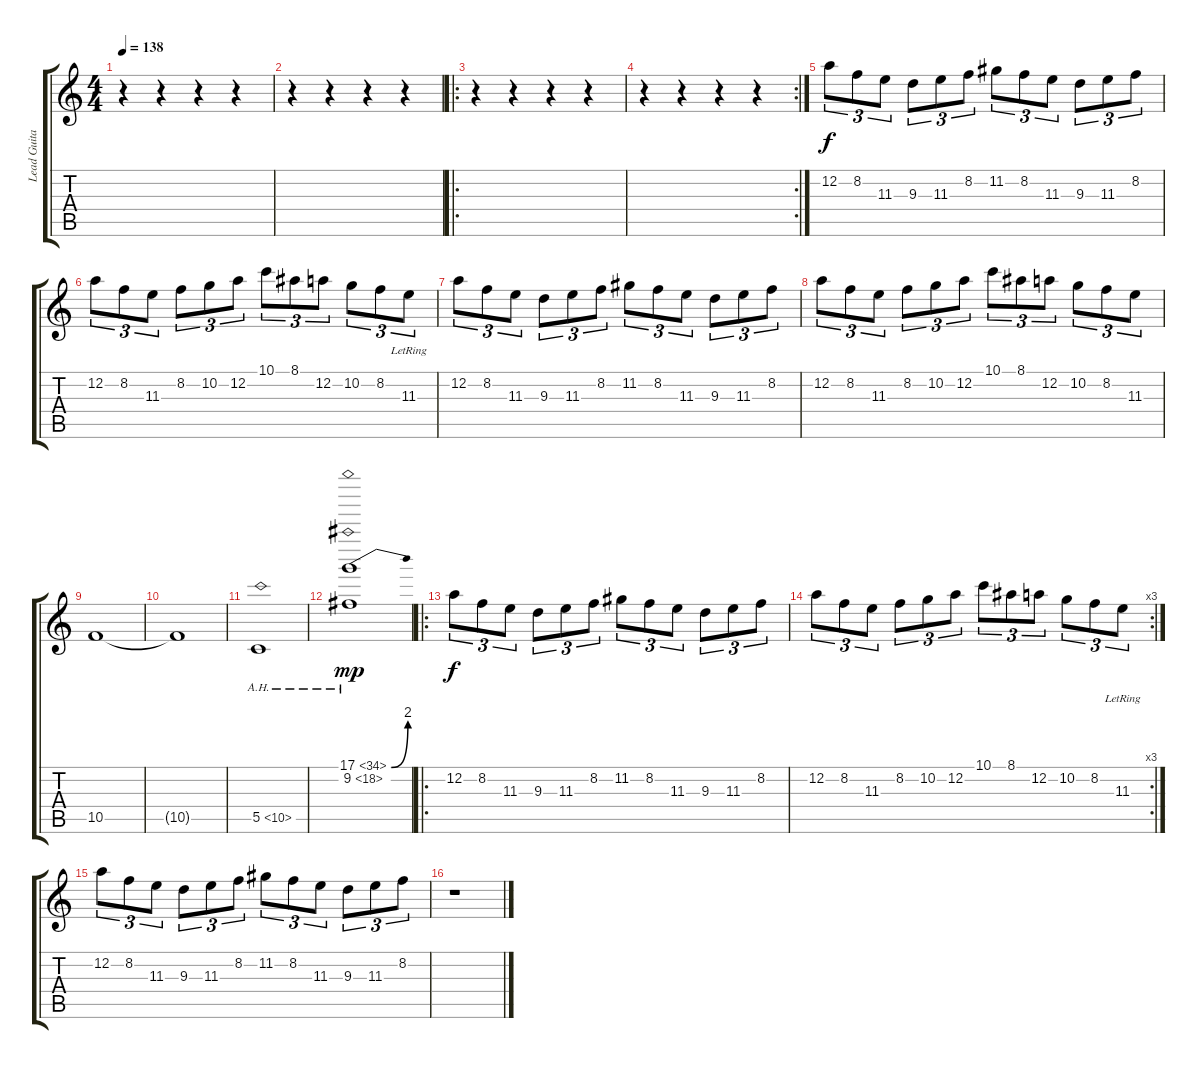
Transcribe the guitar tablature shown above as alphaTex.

\track ("Lead Guitar" "Lead Guita") {instrument distortionguitar}
\staff {score tabs}
\tuning (D4 A3 F3 C3 G2 D2) {hide}
\ts (4 4)
\tempo 138
\clef g2
\ks c
r.4{dy f instrument distortionguitar} r.4 r.4 r.4 |
r.4 r.4 r.4 r.4 |
\ro
r.4 r.4 r.4 r.4 |
\rc 2
r.4 r.4 r.4 r.4 |
12.2.8{tu (3 2)} 8.2.8{tu (3 2)} 11.3.8{tu (3 2)} 9.3.8{tu (3 2)} 11.3.8{tu (3 2)} 8.2.8{tu (3 2)} 11.2.8{tu (3 2)} 8.2.8{tu (3 2)} 11.3.8{tu (3 2)} 9.3.8{tu (3 2)} 11.3.8{tu (3 2)} 8.2.8{tu (3 2)} |
12.2.8{tu (3 2)} 8.2.8{tu (3 2)} 11.3.8{tu (3 2)} 8.2.8{tu (3 2)} 10.2.8{tu (3 2)} 12.2.8{tu (3 2)} 10.1.8{tu (3 2)} 8.1.8{tu (3 2)} 12.2.8{tu (3 2)} 10.2.8{tu (3 2)} 8.2.8{tu (3 2)} 11.3{lr}.8{tu (3 2)} |
12.2.8{tu (3 2)} 8.2.8{tu (3 2)} 11.3.8{tu (3 2)} 9.3.8{tu (3 2)} 11.3.8{tu (3 2)} 8.2.8{tu (3 2)} 11.2.8{tu (3 2)} 8.2.8{tu (3 2)} 11.3.8{tu (3 2)} 9.3.8{tu (3 2)} 11.3.8{tu (3 2)} 8.2.8{tu (3 2)} |
12.2.8{tu (3 2)} 8.2.8{tu (3 2)} 11.3.8{tu (3 2)} 8.2.8{tu (3 2)} 10.2.8{tu (3 2)} 12.2.8{tu (3 2)} 10.1.8{tu (3 2)} 8.1.8{tu (3 2)} 12.2.8{tu (3 2)} 10.2.8{tu (3 2)} 8.2.8{tu (3 2)} 11.3.8{tu (3 2)} |
10.5.1 |
10.5{t}.1 |
5.5{ah 5}.1 |
(17.1{be (bend 0 0 60 8) ah 17} 9.2{ah 9}).1{dy mp} |
\ro
12.2.8{tu (3 2) dy f} 8.2.8{tu (3 2)} 11.3.8{tu (3 2)} 9.3.8{tu (3 2)} 11.3.8{tu (3 2)} 8.2.8{tu (3 2)} 11.2.8{tu (3 2)} 8.2.8{tu (3 2)} 11.3.8{tu (3 2)} 9.3.8{tu (3 2)} 11.3.8{tu (3 2)} 8.2.8{tu (3 2)} |
\rc 3
12.2.8{tu (3 2)} 8.2.8{tu (3 2)} 11.3.8{tu (3 2)} 8.2.8{tu (3 2)} 10.2.8{tu (3 2)} 12.2.8{tu (3 2)} 10.1.8{tu (3 2)} 8.1.8{tu (3 2)} 12.2.8{tu (3 2)} 10.2.8{tu (3 2)} 8.2.8{tu (3 2)} 11.3{lr}.8{tu (3 2)} |
12.2.8{tu (3 2)} 8.2.8{tu (3 2)} 11.3.8{tu (3 2)} 9.3.8{tu (3 2)} 11.3.8{tu (3 2)} 8.2.8{tu (3 2)} 11.2.8{tu (3 2)} 8.2.8{tu (3 2)} 11.3.8{tu (3 2)} 9.3.8{tu (3 2)} 11.3.8{tu (3 2)} 8.2.8{tu (3 2)} |
r.1
